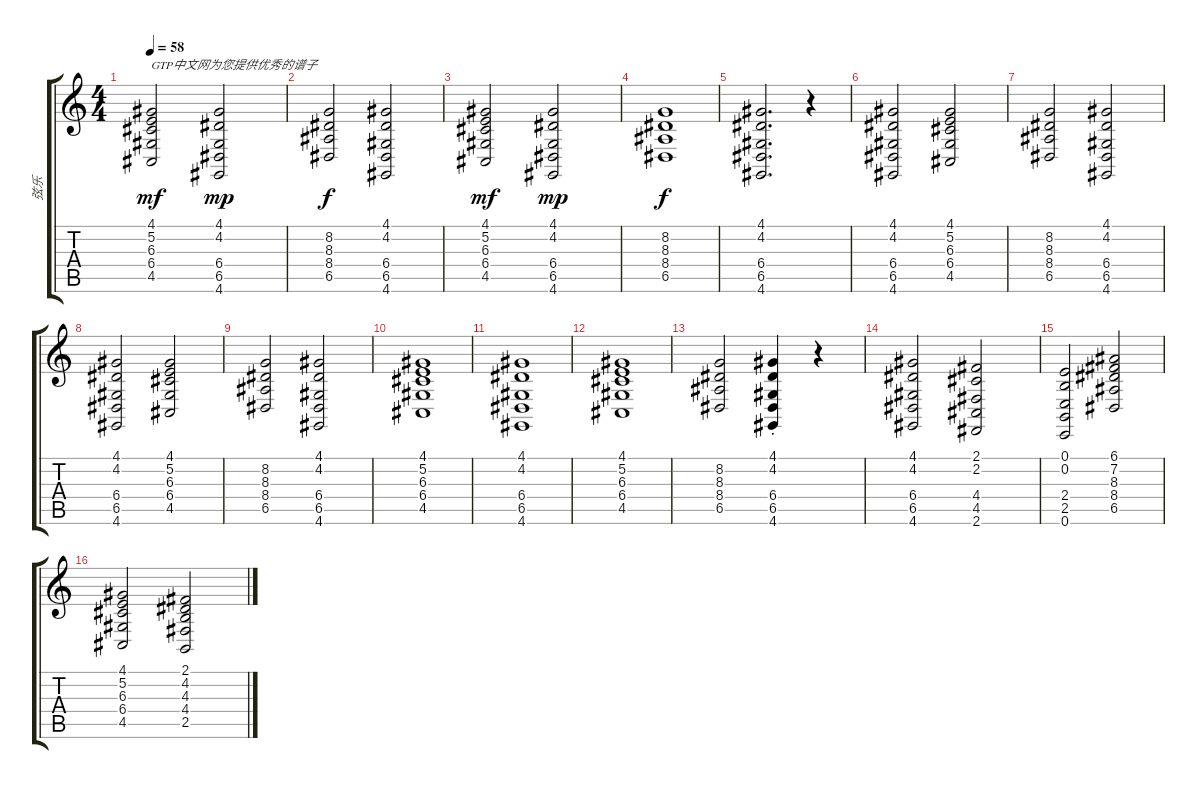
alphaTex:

\track ("弦乐" "弦乐") {instrument stringensemble1}
\staff {score tabs}
\tuning (E4 B3 G3 D3 A2 E2) {hide}
\ts (4 4)
\tempo 58
\clef g2
\ks c
(4.1 5.2 6.3 6.4 4.5).2{txt "GTP中文网为您提供优秀的谱子" dy mf instrument stringensemble1} (4.1 4.2 6.4 6.5 4.6).2{dy mp} |
(8.2 8.3 8.4 6.5).2{dy f} (4.1 4.2 6.4 6.5 4.6).2 |
(4.1 5.2 6.3 6.4 4.5).2{dy mf} (4.1 4.2 6.4 6.5 4.6).2{dy mp} |
(8.2 8.3 8.4 6.5).1{dy f} |
(4.1 4.2 6.4 6.5 4.6).2{d} r.4 |
(4.1 4.2 6.4 6.5 4.6).2{volume 2} (4.1 5.2 6.3 6.4 4.5).2 |
(8.2 8.3 8.4 6.5).2 (4.1 4.2 6.4 6.5 4.6).2 |
(4.1 4.2 6.4 6.5 4.6).2 (4.1 5.2 6.3 6.4 4.5).2 |
(8.2 8.3 8.4 6.5).2 (4.1 4.2 6.4 6.5 4.6).2 |
(4.1 5.2 6.3 6.4 4.5).1 |
(4.1 4.2 6.4 6.5 4.6).1 |
(4.1 5.2 6.3 6.4 4.5).1 |
(8.2 8.3 8.4 6.5).2 (4.1{st} 4.2{st} 6.4{st} 6.5{st} 4.6{st}).4 r.4 |
(4.1 4.2 6.4 6.5 4.6).2{volume 3} (2.1 2.2 4.4 4.5 2.6).2 |
(0.1 0.2 2.4 2.5 0.6).2 (6.1 7.2 8.3 8.4 6.5).2 |
(4.1 5.2 6.3 6.4 4.5).2 (2.1 4.2 4.3 4.4 2.5).2
